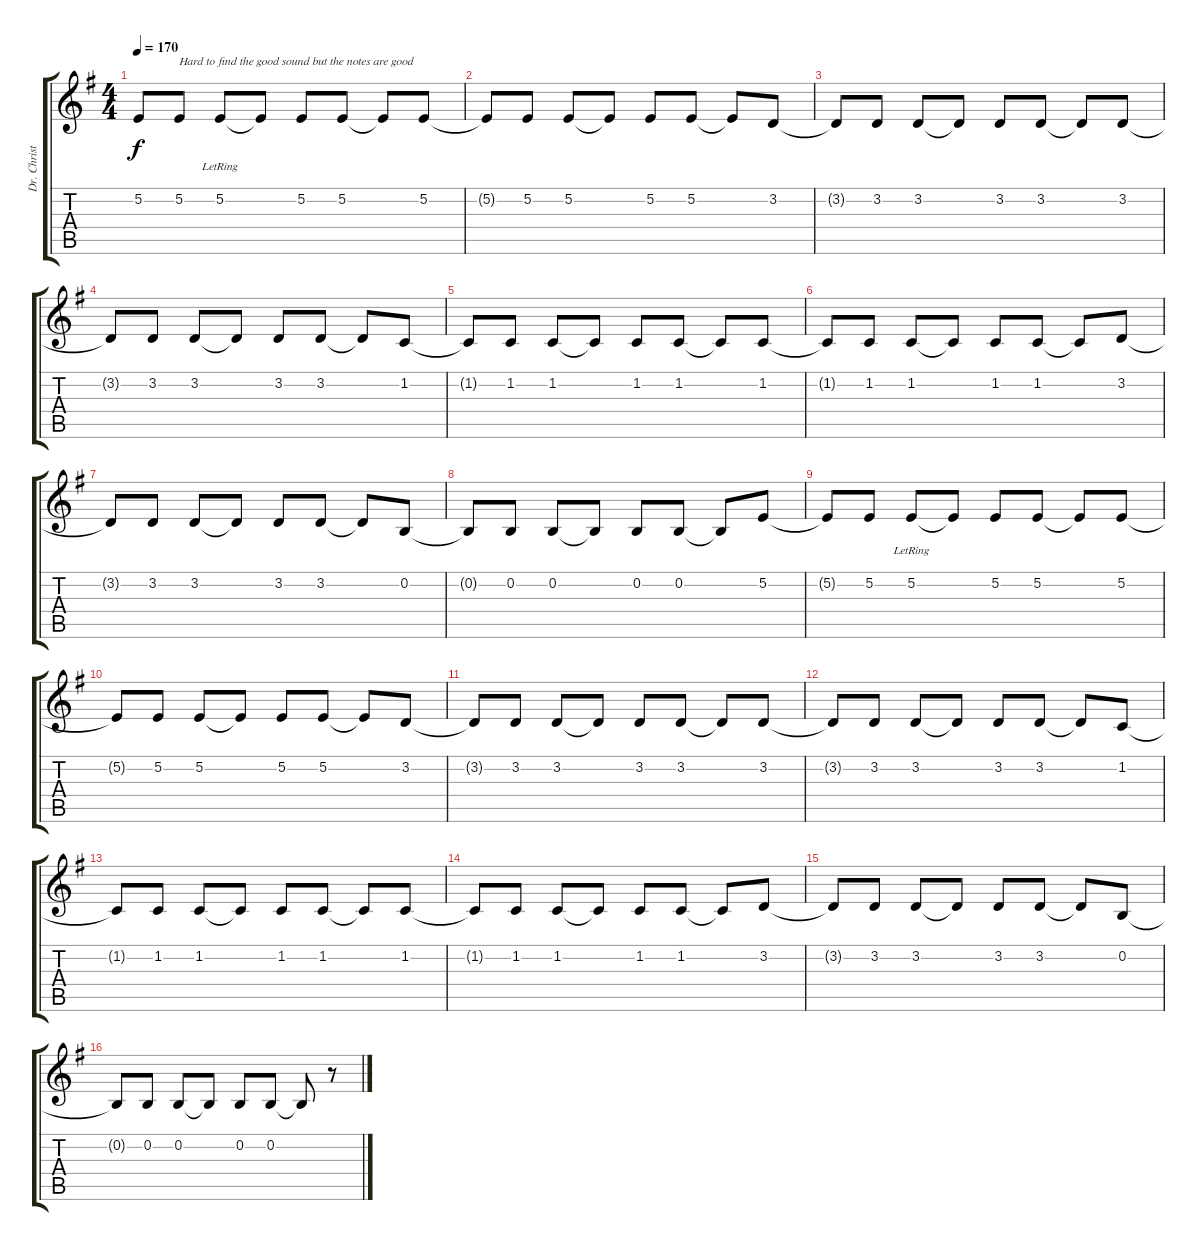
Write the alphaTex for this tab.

\track ("Dr. Christian Lorenz - Keyboard I" "Dr. Christ") {instrument synthbrass1}
\staff {score tabs}
\tuning (E4 B3 G3 D3 A2 E2) {hide}
\ts (4 4)
\tempo 170
\clef g2
\ks g
5.2{t}.8{dy f volume 16 instrument synthbrass1} 5.2.8{txt "Hard to find the good sound but the notes are good"} 5.2{lr}.8 5.2{t}.8 5.2.8 5.2.8 5.2{t}.8 5.2.8 |
5.2{t}.8 5.2.8 5.2.8 5.2{t}.8 5.2.8 5.2.8 5.2{t}.8 3.2.8 |
3.2{t}.8 3.2.8 3.2.8 3.2{t}.8 3.2.8 3.2.8 3.2{t}.8 3.2.8 |
3.2{t}.8 3.2.8 3.2.8 3.2{t}.8 3.2.8 3.2.8 3.2{t}.8 1.2.8 |
1.2{t}.8 1.2.8 1.2.8 1.2{t}.8 1.2.8 1.2.8 1.2{t}.8 1.2.8 |
1.2{t}.8 1.2.8 1.2.8 1.2{t}.8 1.2.8 1.2.8 1.2{t}.8 3.2.8 |
3.2{t}.8 3.2.8 3.2.8 3.2{t}.8 3.2.8 3.2.8 3.2{t}.8 0.2.8 |
0.2{t}.8 0.2.8 0.2.8 0.2{t}.8 0.2.8 0.2.8 0.2{t}.8 5.2.8 |
5.2{t}.8 5.2.8 5.2{lr}.8 5.2{t}.8 5.2.8 5.2.8 5.2{t}.8 5.2.8 |
5.2{t}.8 5.2.8 5.2.8 5.2{t}.8 5.2.8 5.2.8 5.2{t}.8 3.2.8 |
3.2{t}.8 3.2.8 3.2.8 3.2{t}.8 3.2.8 3.2.8 3.2{t}.8 3.2.8 |
3.2{t}.8 3.2.8 3.2.8 3.2{t}.8 3.2.8 3.2.8 3.2{t}.8 1.2.8 |
1.2{t}.8 1.2.8 1.2.8 1.2{t}.8 1.2.8 1.2.8 1.2{t}.8 1.2.8 |
1.2{t}.8 1.2.8 1.2.8 1.2{t}.8 1.2.8 1.2.8 1.2{t}.8 3.2.8 |
3.2{t}.8 3.2.8 3.2.8 3.2{t}.8 3.2.8 3.2.8 3.2{t}.8 0.2.8 |
0.2{t}.8 0.2.8 0.2.8 0.2{t}.8 0.2.8 0.2.8 0.2{t}.8 r.8
